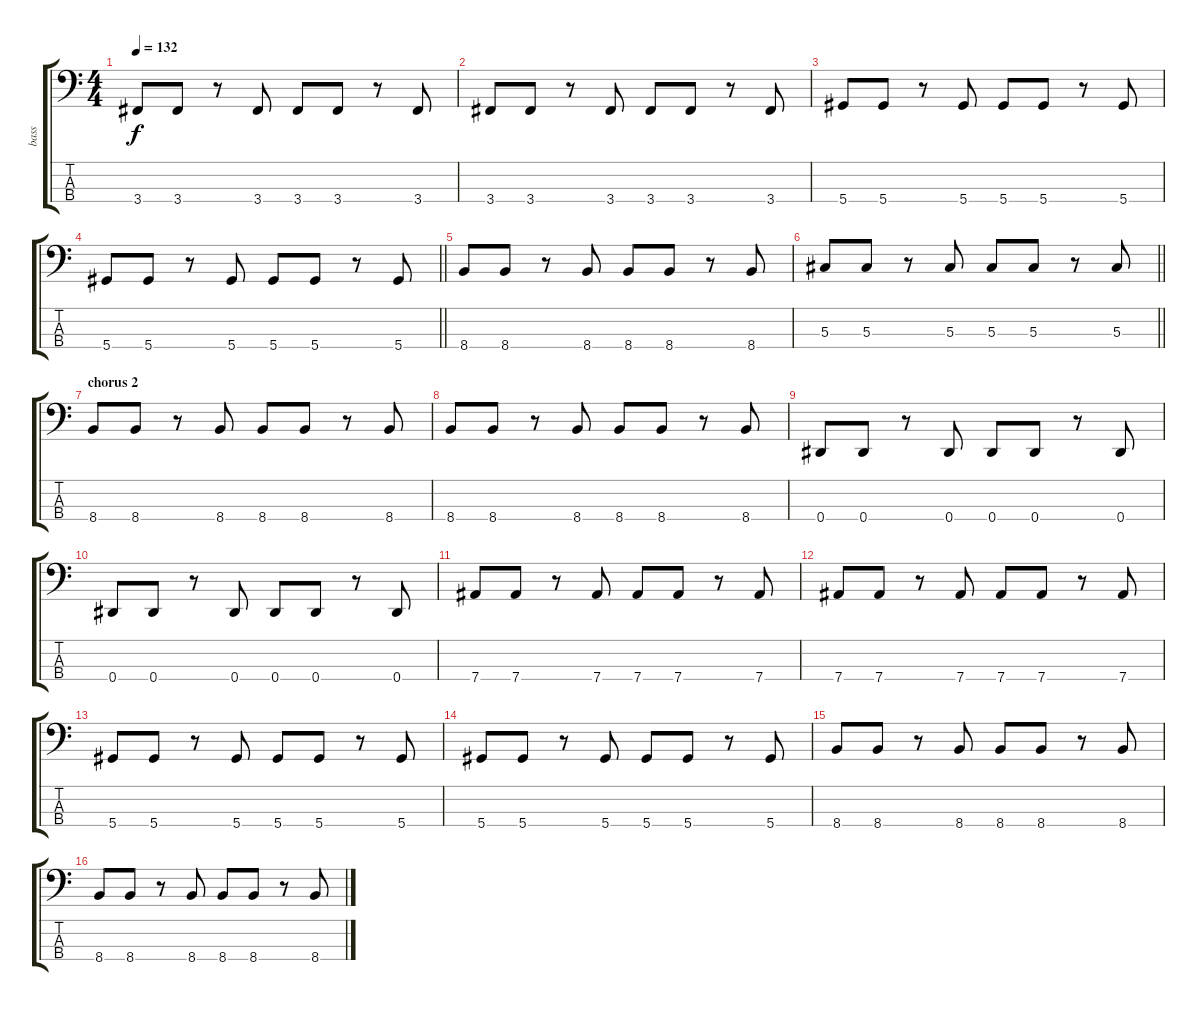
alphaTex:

\track ("bass" "bass") {instrument electricbassfinger}
\staff {score tabs}
\tuning (Gb2 Db2 Ab1 Eb1) {hide}
\ts (4 4)
\tempo 132
\clef f4
\ks c
3.4.8{dy f} 3.4.8 r.8 3.4.8 3.4.8 3.4.8 r.8 3.4.8 |
3.4.8 3.4.8 r.8 3.4.8 3.4.8 3.4.8 r.8 3.4.8 |
5.4.8 5.4.8 r.8 5.4.8 5.4.8 5.4.8 r.8 5.4.8 |
\barLineRight lightlight
5.4.8 5.4.8 r.8 5.4.8 5.4.8 5.4.8 r.8 5.4.8 |
8.4.8 8.4.8 r.8 8.4.8 8.4.8 8.4.8 r.8 8.4.8 |
\barLineRight lightlight
5.3.8 5.3.8 r.8 5.3.8 5.3.8 5.3.8 r.8 5.3.8 |
\section ("" "chorus 2")
8.4.8 8.4.8 r.8 8.4.8 8.4.8 8.4.8 r.8 8.4.8 |
8.4.8 8.4.8 r.8 8.4.8 8.4.8 8.4.8 r.8 8.4.8 |
0.4.8 0.4.8 r.8 0.4.8 0.4.8 0.4.8 r.8 0.4.8 |
0.4.8 0.4.8 r.8 0.4.8 0.4.8 0.4.8 r.8 0.4.8 |
7.4.8 7.4.8 r.8 7.4.8 7.4.8 7.4.8 r.8 7.4.8 |
7.4.8 7.4.8 r.8 7.4.8 7.4.8 7.4.8 r.8 7.4.8 |
5.4.8 5.4.8 r.8 5.4.8 5.4.8 5.4.8 r.8 5.4.8 |
5.4.8 5.4.8 r.8 5.4.8 5.4.8 5.4.8 r.8 5.4.8 |
8.4.8 8.4.8 r.8 8.4.8 8.4.8 8.4.8 r.8 8.4.8 |
8.4.8 8.4.8 r.8 8.4.8 8.4.8 8.4.8 r.8 8.4.8
